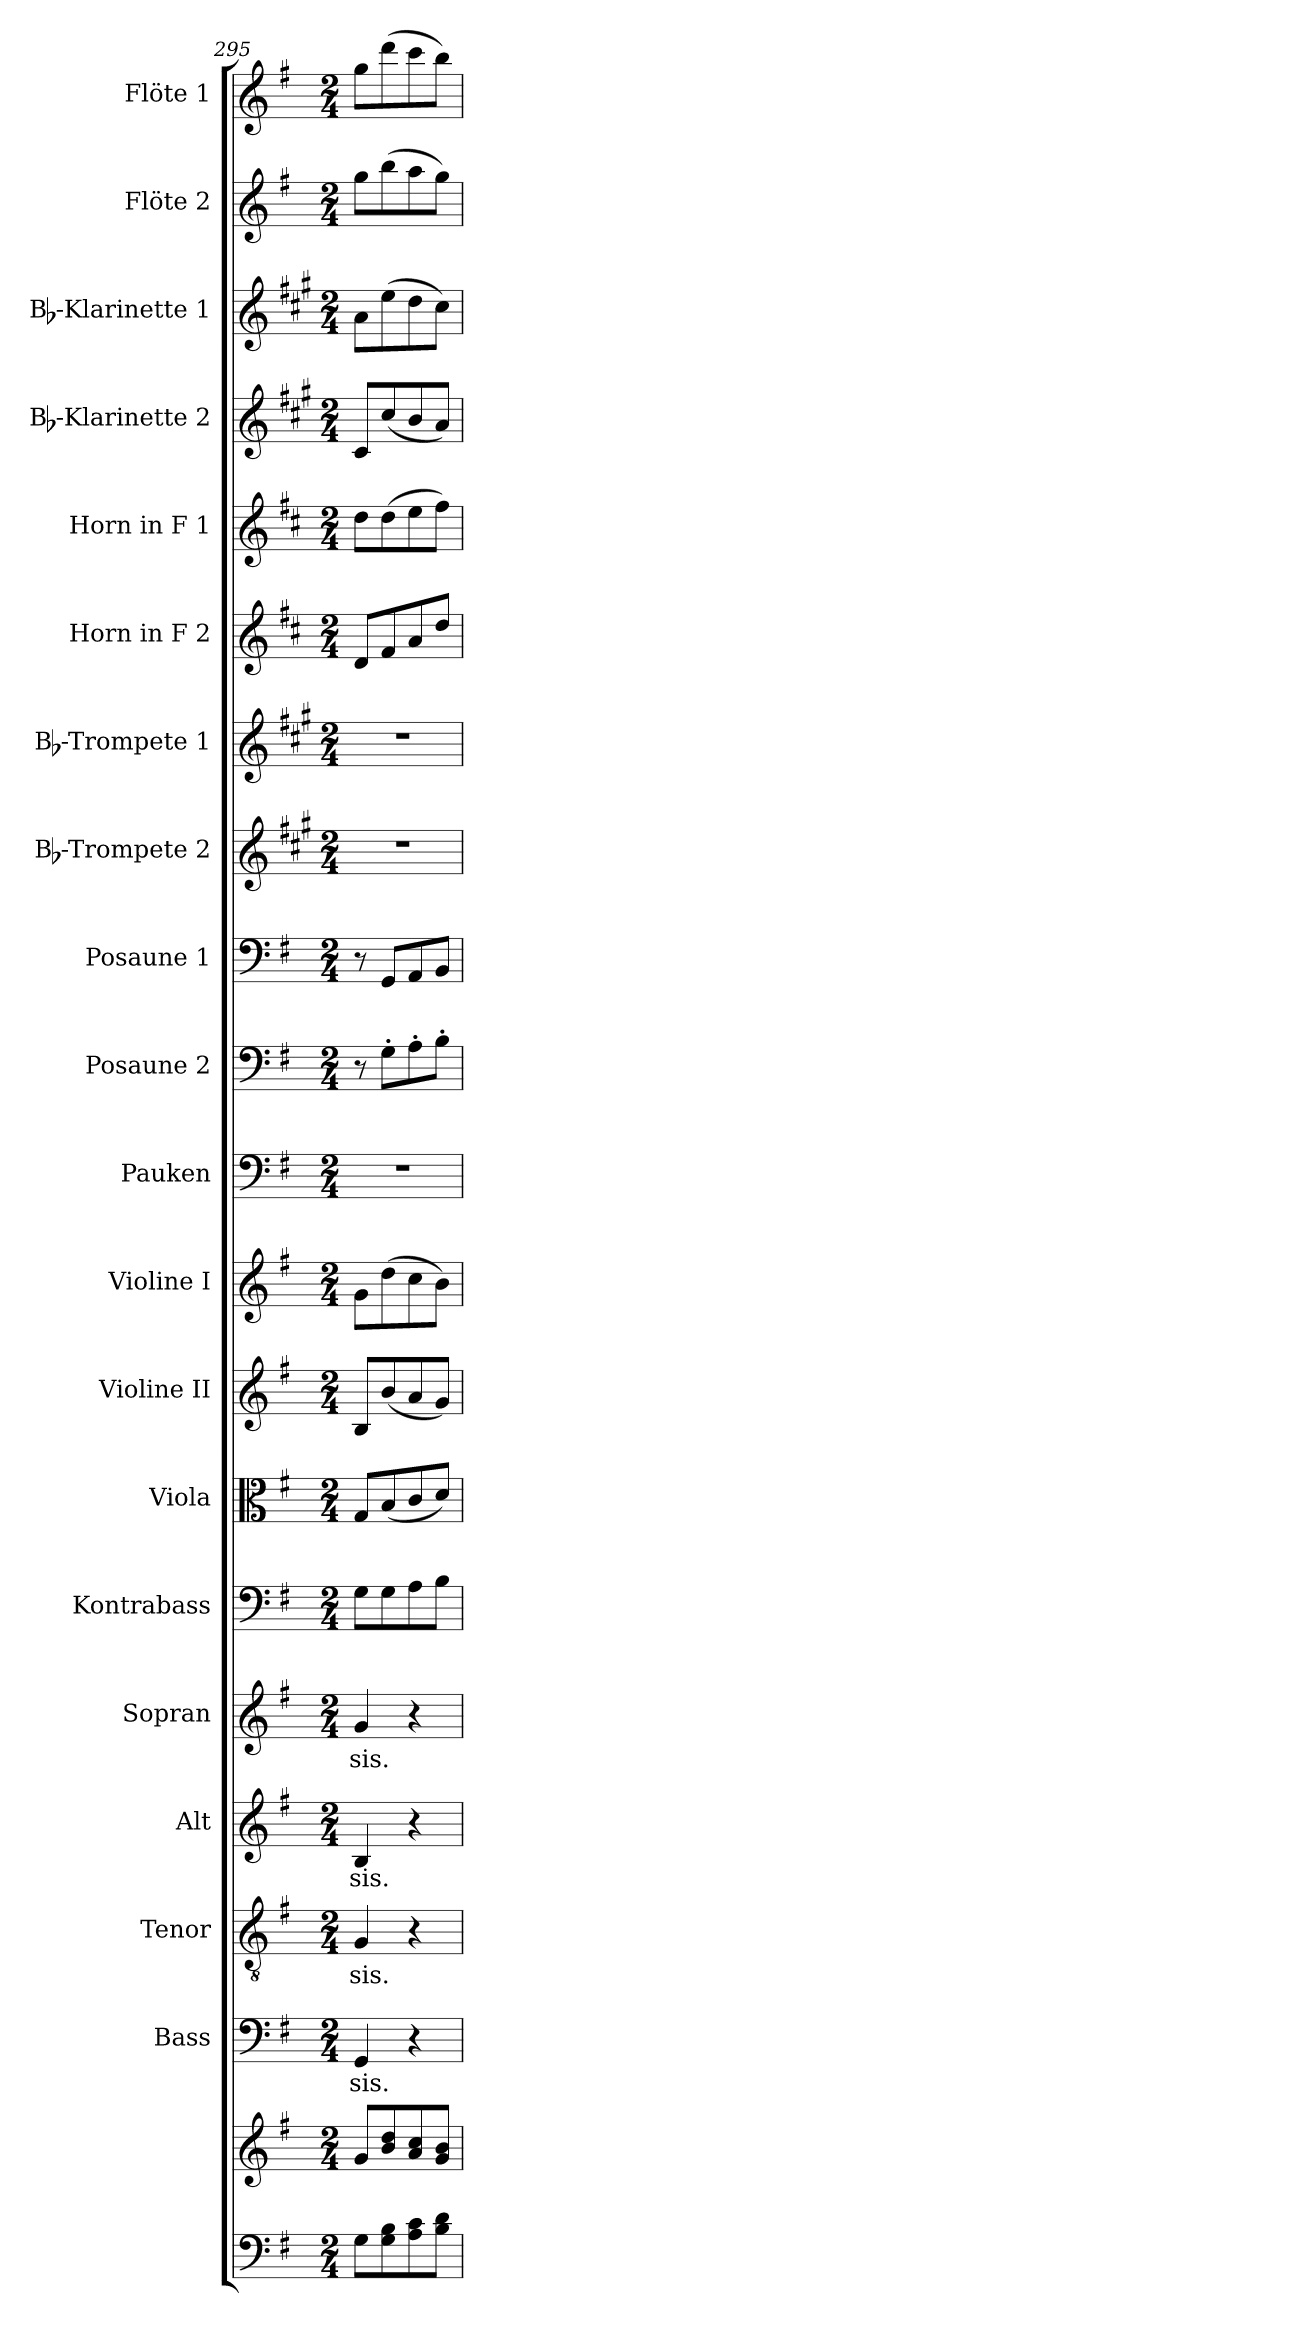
**kern	**kern	**kern	**text	**kern	**text	**kern	**text	**kern	**text	**kern	**kern	**kern	**kern	**kern	**kern	**kern	**kern	**kern	**kern	**kern	**kern	**kern	**kern	**kern
*part20	*part20	*part19	*part19	*part18	*part18	*part17	*part17	*part16	*part16	*part15	*part14	*part13	*part12	*part11	*part10	*part9	*part8	*part7	*part6	*part5	*part4	*part3	*part2	*part1
*staff21	*staff20	*staff19	*staff19	*staff18	*staff18	*staff17	*staff17	*staff16	*staff16	*staff15	*staff14	*staff13	*staff12	*staff11	*staff10	*staff9	*staff8	*staff7	*staff6	*staff5	*staff4	*staff3	*staff2	*staff1
*	*	*I"Bass	*	*I"Tenor	*	*I"Alt	*	*I"Sopran	*	*I"Kontrabass	*I"Viola	*I"Violine II	*I"Violine I	*I"Pauken	*I"Posaune 2	*I"Posaune 1	*I"Bb-Trompete 2	*I"Bb-Trompete 1	*I"Horn in F 2	*I"Horn in F 1	*I"Bb-Klarinette 2	*I"Bb-Klarinette 1	*I"Flöte 2	*I"Flöte 1
*	*	*I'B.	*	*I'T.	*	*I'A.	*	*I'S.	*	*I'Kb.	*I'Vla.	*I'Vl. II	*I'Vl. I	*I'Pk.	*I'Pos. 2	*I'Pos. 1	*I'Bb Trp. 2	*I'Bb Trp. 1	*	*	*I'Bb Kl. 2	*I'Bb Kl. 1	*I'Fl. 2	*I'Fl. 1
*clefF4	*clefG2	*clefF4	*	*clefGv2	*	*clefG2	*	*clefG2	*	*clefF4	*clefC3	*clefG2	*clefG2	*clefF4	*clefF4	*clefF4	*clefG2	*clefG2	*clefG2	*clefG2	*clefG2	*clefG2	*clefG2	*clefG2
*	*	*	*	*	*	*	*	*	*	*ITrd7c12	*	*	*	*	*	*	*ITrd1c2	*ITrd1c2	*ITrd4c7	*ITrd4c7	*ITrd1c2	*ITrd1c2	*	*
*k[f#]	*k[f#]	*k[f#]	*	*k[f#]	*	*k[f#]	*	*k[f#]	*	*k[f#]	*k[f#]	*k[f#]	*k[f#]	*k[f#]	*k[f#]	*k[f#]	*k[f#]	*k[f#]	*k[f#]	*k[f#]	*k[f#]	*k[f#]	*k[f#]	*k[f#]
*G:	*G:	*G:	*	*G:	*	*G:	*	*G:	*	*G:	*G:	*G:	*G:	*G:	*G:	*G:	*G:	*G:	*G:	*G:	*G:	*G:	*G:	*G:
*M2/4	*M2/4	*M2/4	*	*M2/4	*	*M2/4	*	*M2/4	*	*M2/4	*M2/4	*M2/4	*M2/4	*M2/4	*M2/4	*M2/4	*M2/4	*M2/4	*M2/4	*M2/4	*M2/4	*M2/4	*M2/4	*M2/4
=295	=295	=295	=295	=295	=295	=295	=295	=295	=295	=295	=295	=295	=295	=295	=295	=295	=295	=295	=295	=295	=295	=295	=295	=295
!	!	!	!LO:LY:b	!	!LO:LY:b	!	!LO:LY:b	!	!LO:LY:b	!	!	!	!	!	!	!	!	!	!	!	!	!	!	!
8G\L	8g/L	4GG/	-sis.	4G/	-sis.	4B/	-sis.	4g/	-sis.	8GG\L	8G/L	8B/L	8g\L	2r	8r	8r	2r	2r	8G/L	8g\L	8B/L	8g\L	8gg\L	8gg\L
8G\ 8B\	8b/ 8dd/	.	.	.	.	.	.	.	.	8GG\	(<8B/	(<8b/	(>8dd\	.	8G'>\L	8GG/L	.	.	8B/	(>8g\	(<8b/	(>8dd\	(>8bb\	(>8ddd\
8A\ 8c\	8a/ 8cc/	4r	.	4r	.	4r	.	4r	.	8AA\	8c/	8a/	8cc\	.	8A'>\	8AA/	.	.	8d/	8a\	8a/	8cc\	8aa\	8ccc\
8B\ 8d\J	8g/ 8b/J	.	.	.	.	.	.	.	.	8BB\J	8d/J)	8g/J)	8b\J)	.	8B'>\J	8BB/J	.	.	8g/J	8b\J)	8g/J)	8b\J)	8gg\J)	8bb\J)
=	=	=	=	=	=	=	=	=	=	=	=	=	=	=	=	=	=	=	=	=	=	=	=	=
*-	*-	*-	*-	*-	*-	*-	*-	*-	*-	*-	*-	*-	*-	*-	*-	*-	*-	*-	*-	*-	*-	*-	*-	*-
